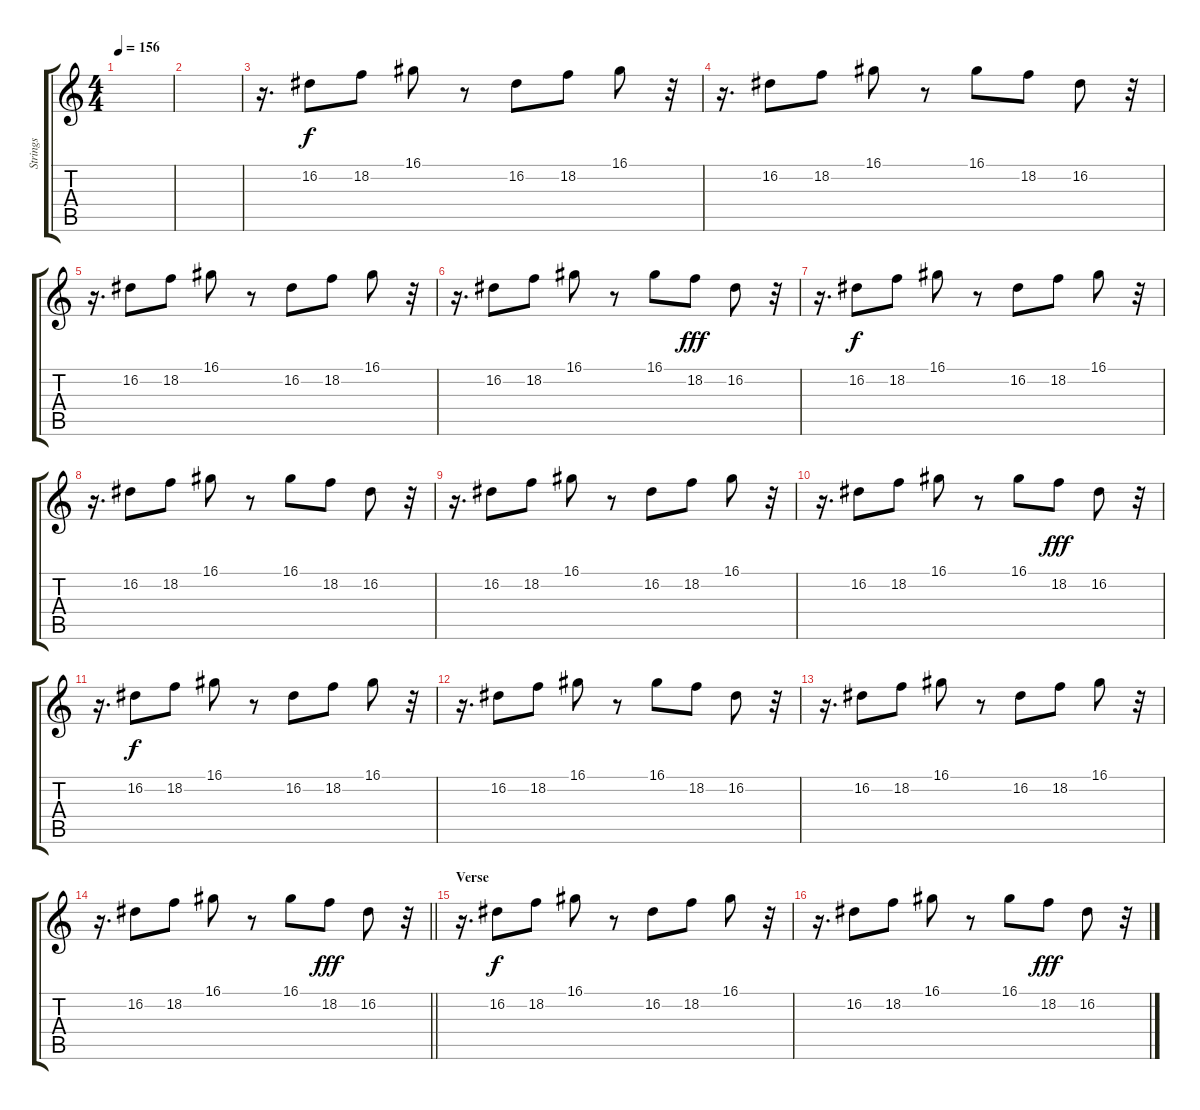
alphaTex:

\track ("Strings" "Strings") {instrument pizzicatostrings}
\staff {score tabs}
\tuning (E4 B3 G3 D3 A2 E2) {hide}
\ts (4 4)
\tempo 156
\clef g2
\ks c
|
|
r.16{d} 16.2.8 18.2.8 16.1.8 r.8 16.2.8 18.2.8 16.1.8 r.32 |
r.16{d} 16.2.8 18.2.8 16.1.8 r.8 16.1.8 18.2.8 16.2.8 r.32 |
r.16{d} 16.2.8 18.2.8 16.1.8 r.8 16.2.8 18.2.8 16.1.8 r.32 |
r.16{d} 16.2.8 18.2.8 16.1.8 r.8 16.1.8 18.2.8{dy fff} 16.2.8 r.32 |
r.16{d} 16.2.8{dy f} 18.2.8 16.1.8 r.8 16.2.8 18.2.8 16.1.8 r.32 |
r.16{d} 16.2.8 18.2.8 16.1.8 r.8 16.1.8 18.2.8 16.2.8 r.32 |
r.16{d} 16.2.8 18.2.8 16.1.8 r.8 16.2.8 18.2.8 16.1.8 r.32 |
r.16{d} 16.2.8 18.2.8 16.1.8 r.8 16.1.8 18.2.8{dy fff} 16.2.8 r.32 |
r.16{d} 16.2.8{dy f} 18.2.8 16.1.8 r.8 16.2.8 18.2.8 16.1.8 r.32 |
r.16{d} 16.2.8 18.2.8 16.1.8 r.8 16.1.8 18.2.8 16.2.8 r.32 |
r.16{d} 16.2.8 18.2.8 16.1.8 r.8 16.2.8 18.2.8 16.1.8 r.32 |
\barLineRight lightlight
r.16{d} 16.2.8 18.2.8 16.1.8 r.8 16.1.8 18.2.8{dy fff} 16.2.8 r.32 |
\section ("" "Verse")
r.16{d} 16.2.8{dy f} 18.2.8 16.1.8 r.8 16.2.8 18.2.8 16.1.8 r.32 |
r.16{d} 16.2.8 18.2.8 16.1.8 r.8 16.1.8 18.2.8{dy fff} 16.2.8 r.32
